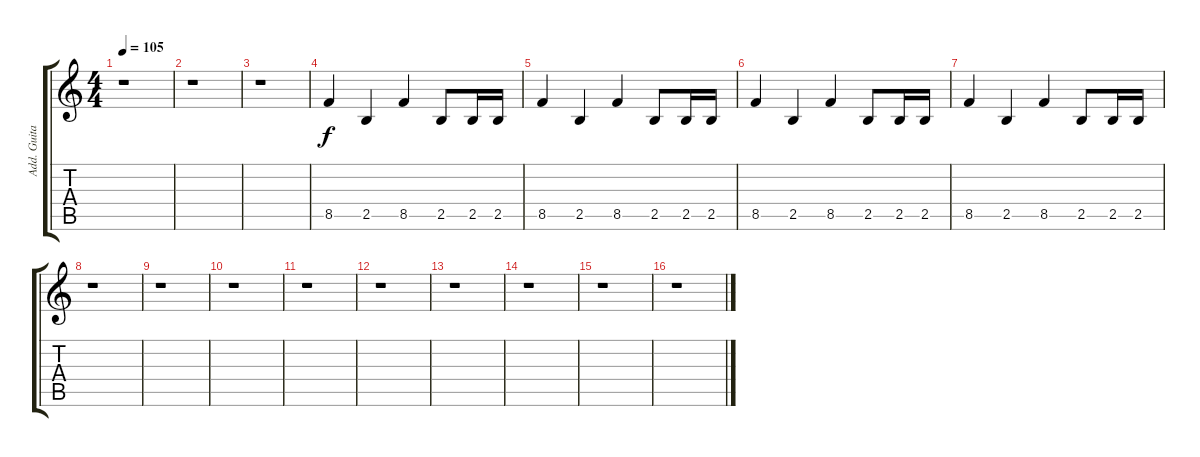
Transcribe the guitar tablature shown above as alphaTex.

\track ("Add. Guitar 1" "Add. Guita") {instrument electricguitarclean}
\staff {score tabs}
\tuning (E4 B3 G3 D3 A2 E2) {hide}
\ts (4 4)
\tempo 105
\clef g2
\ks c
r.1{dy f} |
r.1 |
r.1 |
8.5.4{balance 8 instrument cello} 2.5.4 8.5.4 2.5.8 2.5.16 2.5.16 |
8.5.4{balance 8 instrument cello} 2.5.4 8.5.4 2.5.8 2.5.16 2.5.16 |
8.5.4{balance 8 instrument cello} 2.5.4 8.5.4 2.5.8 2.5.16 2.5.16 |
8.5.4{balance 8 instrument cello} 2.5.4 8.5.4 2.5.8 2.5.16 2.5.16 |
r.1 |
r.1 |
r.1 |
r.1 |
r.1 |
r.1 |
r.1 |
r.1 |
r.1
